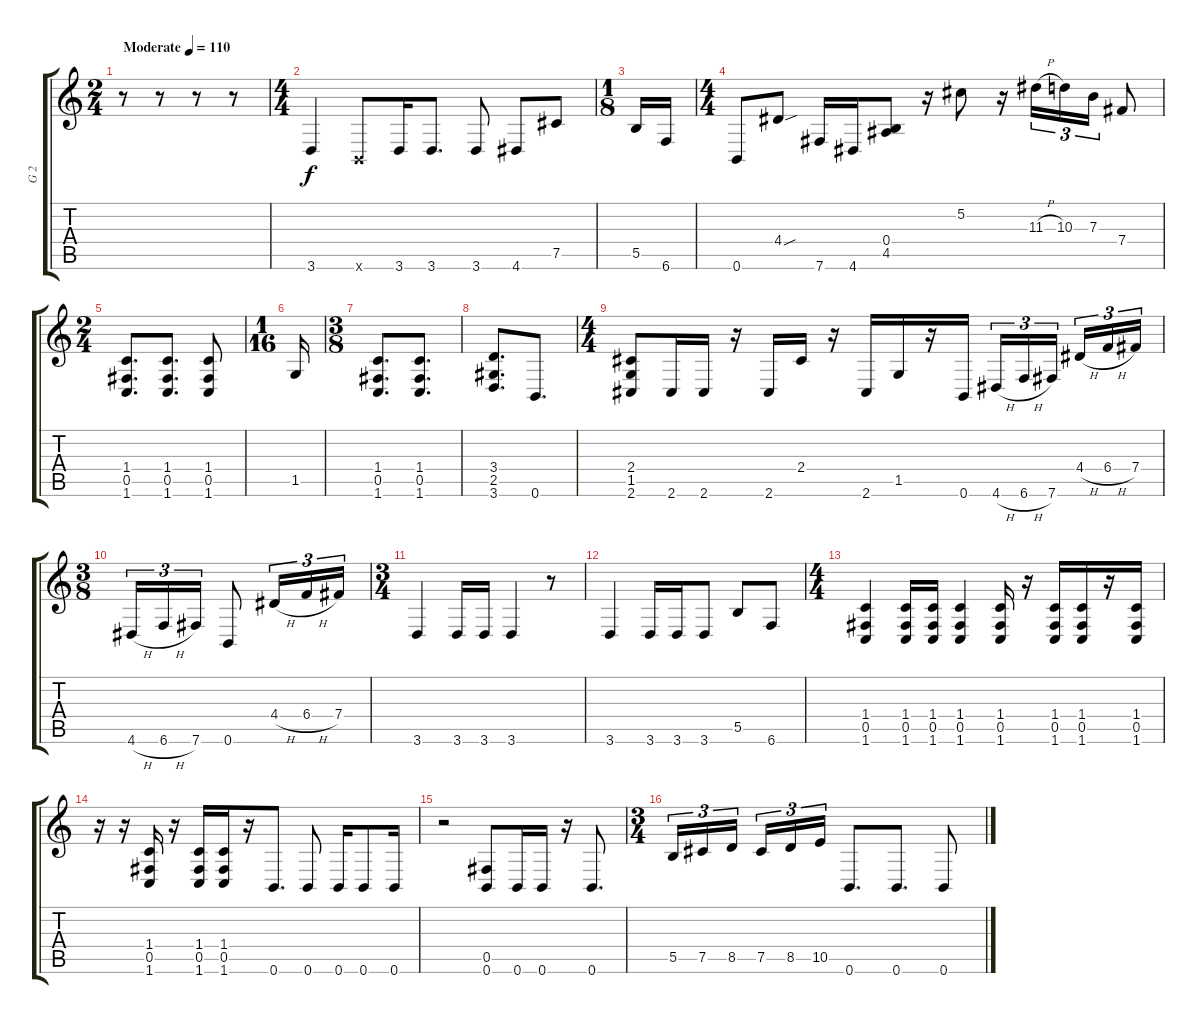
\track ("G 2" "G 2") {instrument distortionguitar}
\staff {score tabs}
\tuning (Db4 Ab3 E3 B2 Gb2 B1) {hide}
\ts (2 4)
\tempo (110 "Moderate")
\clef g2
\ks c
r.8{dy f instrument distortionguitar} r.8 r.8 r.8 |
\ts (4 4)
3.6.4 0.6{x}.8 3.6.16 3.6.8{d} 3.6.8 4.6.8 7.5.8 |
\ts (1 8)
5.5.16 6.6.16 |
\ts (4 4)
0.6.8 4.4{sou}.8 7.6.16 4.6.16 (0.4 4.5).8 r.16 5.2.8 r.16 11.3{h}.16{tu (3 2)} 10.3.16{tu (3 2)} 7.3.16{tu (3 2)} 7.4.8 |
\ts (2 4)
(1.4 0.5 1.6).8{d} (1.4 0.5 1.6).8{d} (1.4 0.5 1.6).8 |
\ts (1 16)
1.5.16 |
\ts (3 8)
(1.4 0.5 1.6).8{d} (1.4 0.5 1.6).8{d} |
(3.4 2.5 3.6).8{d} 0.6.8{d} |
\ts (4 4)
(2.4 1.5 2.6).8 2.6.16 2.6.16 r.16 2.6.16 2.4.16 r.16 2.6.16 1.5.16 r.16 0.6.16 4.6{h}.16{tu (3 2)} 6.6{h}.16{tu (3 2)} 7.6.16{tu (3 2) beam splitsecondary} 4.4{h}.16{tu (3 2)} 6.4{h}.16{tu (3 2)} 7.4.16{tu (3 2)} |
\ts (3 8)
4.6{h}.16{tu (3 2)} 6.6{h}.16{tu (3 2)} 7.6.16{tu (3 2)} 0.6.8 4.4{h}.16{tu (3 2)} 6.4{h}.16{tu (3 2)} 7.4.16{tu (3 2)} |
\ts (3 4)
3.6.4 3.6.16 3.6.16 3.6.4 r.8 |
3.6.4 3.6.16 3.6.16 3.6.8 5.5.8 6.6.8 |
\ts (4 4)
(1.4 0.5 1.6).4 (1.4 0.5 1.6).16 (1.4 0.5 1.6).16 (1.4 0.5 1.6).4 (1.4 0.5 1.6).16 r.16 (1.4 0.5 1.6).16 (1.4 0.5 1.6).16 r.16 (1.4 0.5 1.6).16 |
r.16 r.16 (1.4 0.5 1.6).16 r.16 (1.4 0.5 1.6).16 (1.4 0.5 1.6).16 r.16 0.6.8{d} 0.6.8 0.6.16 0.6.8 0.6.16 |
r.2 (0.5 0.6).8 0.6.16 0.6.16 r.16 0.6.8{d} |
\ts (3 4)
5.5.16{tu (3 2)} 7.5.16{tu (3 2)} 8.5.16{tu (3 2) beam splitsecondary} 7.5.16{tu (3 2)} 8.5.16{tu (3 2)} 10.5.16{tu (3 2)} 0.6.8{d} 0.6.8{d} 0.6.8
